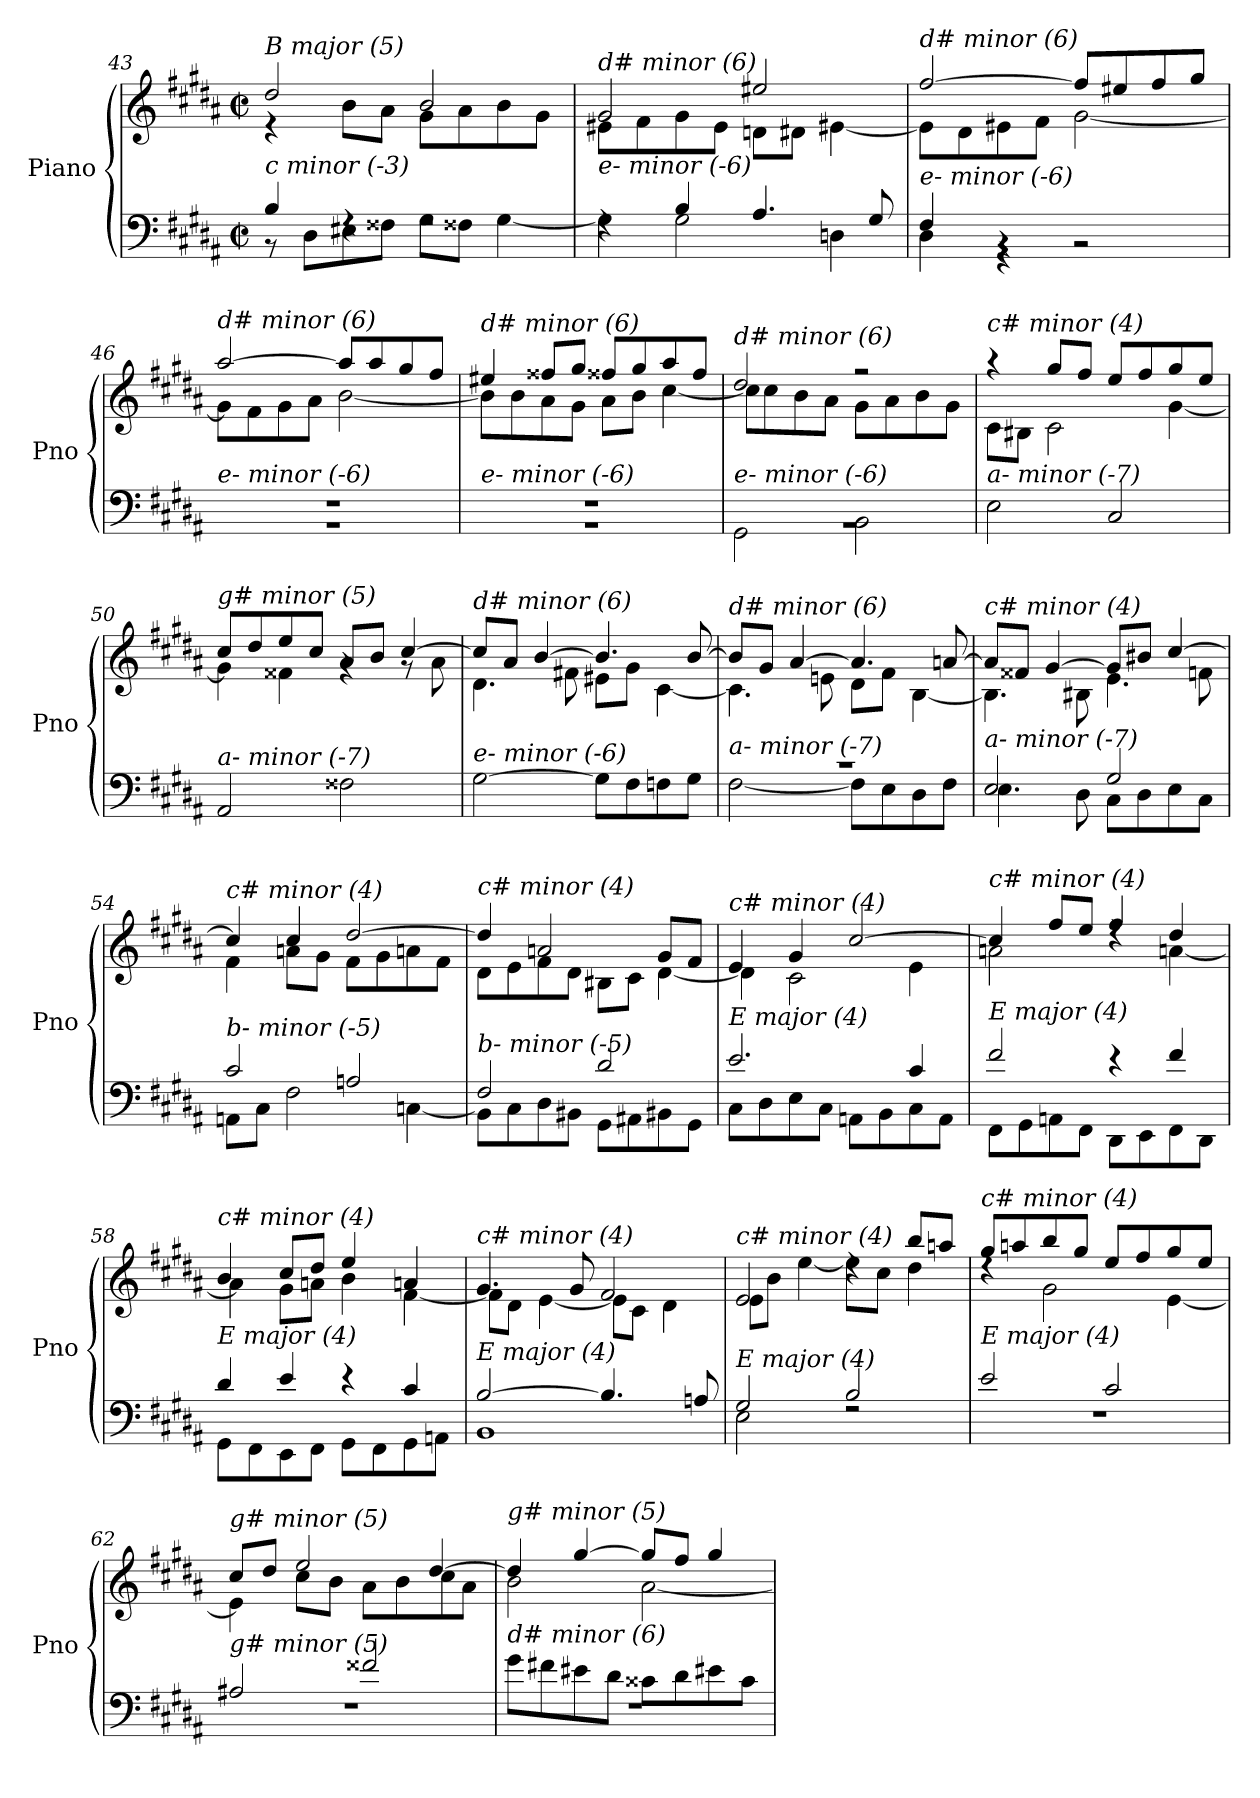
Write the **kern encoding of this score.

**kern	**kern
*part1	*part1
*staff2	*staff1
*I"Piano	*
*I'Pno	*
*clefF4	*clefG2
*k[f#c#g#d#a#]	*k[f#c#g#d#a#]
*M2/2	*M2/2
*met(c|)	*met(c|)
=43	=43
*^	*^
!	!	!LO:TX:i:t=B major (5)	!
!LO:TX:i:t=c minor (-3)	!	!	!
4B/	8r	2dd#/	4r
.	8D#\L	.	.
4rF	8E#Xi\	.	8b\L
.	8F##X\J	.	8a#\J
2rF	8G#\L	2b/	8g#\L
.	8F##X\J	.	8a#\
.	[4G#\	.	8b\
.	.	.	8g#\J
=44	=44	=44	=44
!	!	!LO:TX:i:t=d# minor (6)	!
!LO:TX:i:t=e- minor (-6)	!	!	!
4rF	4G#\]	2g#/	8e#X\L
.	.	.	8f#\
4B/	2G#\	.	8g#\
.	.	.	8e#\J
4.A#/	.	2ee#X/	8dnj\L
.	.	.	8d#\J
.	4Dnj\	.	[4e#X\
8G#/	.	.	.
=45	=45	=45	=45
!	!	!LO:TX:i:t=d# minor (6)	!
!LO:TX:i:t=e- minor (-6)	!	!	!
4F#/	4D#\	[2ff#/	8e#\L]
.	.	.	8d#\
4rBB	4r	.	8e#X\
.	.	.	8f#\J
2rBB	2r	8ff#/L]	[2g#\
.	.	8ee#X/	.
.	.	8ff#/	.
.	.	8gg#/J	.
=46	=46	=46	=46
!	!	!LO:TX:i:t=d# minor (6)	!
!LO:TX:i:t=e- minor (-6)	!	!	!
1rBB	1rF	[2aa#/	8g#\L]
.	.	.	8f#\
.	.	.	8g#\
.	.	.	8a#\J
.	.	8aa#/L]	[2b\
.	.	8aa#/	.
.	.	8gg#/	.
.	.	8ff#/J	.
!!LO:LB:g=z	!!
=47	=47	=47	=47
!	!	!LO:TX:i:t=d# minor (6)	!
!LO:TX:i:t=e- minor (-6)	!	!	!
1rBB	1rF	4ee#X/	8b\L]
.	.	.	8b\
.	.	8ff##X/L	8a#\
.	.	8gg#/J	8g#\J
.	.	8ff##X/L	8a#\L
.	.	8gg#/	8b\J
.	.	8aa#/	[4cc#\
.	.	8ff##/J	.
=48	=48	=48	=48
!	!	!LO:TX:i:t=d# minor (6)	!
!LO:TX:i:t=e- minor (-6)	!	!	!
1rBB	2GG#\	2dd#/	8cc#\L]
.	.	.	8cc#\
.	.	.	8b\
.	.	.	8a#\J
.	2BB\	2r	8g#\L
.	.	.	8a#\
.	.	.	8b\
.	.	.	8g#\J
*v	*v	*	*
=49	=49	=49
!	!LO:TX:i:t=c# minor (4)	!
!LO:TX:i:t=a- minor (-7)	!	!
2E\	4r	8c#\L
.	.	8B#X\J
.	8gg#/L	2c#\
.	8ff#/J	.
2C#/	8ee/L	.
.	8ff#/	.
.	8gg#/	[4g#\
.	8ee/J	.
=50	=50	=50
!	!LO:TX:i:t=g# minor (5)	!
!LO:TX:i:t=a- minor (-7)	!	!
2AA#/	8cc#/L	4g#\]
.	8dd#/	.
.	8ee/	4f##X\
.	8cc#/J	.
2F##X\	8a#/L	4rg
.	8b/J	.
.	[4cc#/	8rg
.	.	8a#\
=51	=51	=51
!	!LO:TX:i:t=d# minor (6)	!
!LO:TX:i:t=e- minor (-6)	!	!
[2G#\	8cc#/L]	4.d#\
.	8a#/J	.
.	[4b/	.
.	.	8f#X\
8G#\L]	4.b/]	8e#X\L
8F#\	.	8g#\J
8Fnj\	.	[4c#\
8G#\J	[8b/	.
!!LO:LB:g=z	!!
=52	=52	=52
*^	*	*
!	!	!LO:TX:i:t=d# minor (6)	!
!LO:TX:i:t=a- minor (-7)	!	!	!
1r	[2F#\	8b/L]	4.c#\]
.	.	8g#/J	.
.	.	[4a#/	.
.	.	.	8en\
.	8F#\L]	4.a#/]	8d#\L
.	8E\	.	8f#\J
.	8D#\	.	[4B\
.	8F#\J	[8an/	.
=53	=53	=53	=53
!	!	!LO:TX:i:t=c# minor (4)	!
!LO:TX:i:t=a- minor (-7)	!	!	!
2E/	4.E\	8a/L]	4.B\]
.	.	8f##X/J	.
.	.	[4g#/	.
.	8D#\	.	8B#X\
2G#/	8C#\L	8g#/L]	4.e\
.	8D#\	8b#X/J	.
.	8E\	[4cc#/	.
.	8C#\J	.	8fnj\
=54	=54	=54	=54
!	!	!LO:TX:i:t=c# minor (4)	!
!LO:TX:i:t=b- minor (-5)	!	!	!
2c#/	8AAn\L	4cc#/]	4f#\
.	8C#\J	.	.
.	2F#\	4cc#/	8an\L
.	.	.	8g#\J
2An/	.	[2dd#/	8f#\L
.	.	.	8g#\
.	[4Cnj\	.	8an\
.	.	.	8f#\J
=55	=55	=55	=55
!	!	!LO:TX:i:t=c# minor (4)	!
!LO:TX:i:t=b- minor (-5)	!	!	!
2F#/	8BB#\L]	4dd#/]	8d#\L
.	8C#\	.	8e\
.	8D#\	2an/	8f#\
.	8BB#X\J	.	8d#\J
2d#/	8GG#\L	.	8B#X\L
.	8AA#X\	.	8c#\J
.	8BB#X\	8g#/L	[4d#\
.	8GG#\J	8f#/J	.
!!LO:PB:g=z	!!
=56	=56	=56	=56
!	!	!LO:TX:i:t=c# minor (4)	!
!LO:TX:i:t=E major (4)	!	!	!
2.e/	8C#\L	4e/	4d#\]
.	8D#\	.	.
.	8E\	4g#/	2c#\
.	8C#\J	.	.
.	8AAn\L	[2cc#/	.
.	8BB\	.	.
4c#/	8C#\	.	4e\
.	8AA\J	.	.
=57	=57	=57	=57
!	!	!LO:TX:i:t=c# minor (4)	!
!LO:TX:i:t=E major (4)	!	!	!
2f#/	8FF#\L	4cc#/]	2an\
.	8GG#\	.	.
.	8AAn\	8ff#/L	.
.	8FF#\J	8ee/J	.
4r	8DD#\L	4ff#/	4rdd
.	8EE\	.	.
4f#/	8FF#\	4dd#/	[4an\
.	8DD#\J	.	.
=58	=58	=58	=58
!	!	!LO:TX:i:t=c# minor (4)	!
!LO:TX:i:t=E major (4)	!	!	!
4d#/	8GG#\L	4b/	4a\]
.	8FF#\	.	.
4e/	8EE\	8cc#/L	8g#\L
.	8FF#\J	8dd#/J	8an\J
4r	8GG#\L	4ee/	4b\
.	8FF#\	.	.
4c#/	8GG#\	4an/	[4f#\
.	8AAn\J	.	.
=59	=59	=59	=59
!	!	!LO:TX:i:t=c# minor (4)	!
!LO:TX:i:t=E major (4)	!	!	!
[2B/	1BB	4.g#/	8f#\L]
.	.	.	8d#\J
.	.	.	[4e\
.	.	8g#/	.
4.B/]	.	2f#/	8e\L]
.	.	.	8c#\J
.	.	.	4d#\
8An/	.	.	.
!!LO:LB:g=z	!!
=60	=60	=60	=60
!	!	!LO:TX:i:t=c# minor (4)	!
!LO:TX:i:t=E major (4)	!	!	!
2G#/	2E\	2e/	8e\L
.	.	.	8b\J
.	.	.	[4ee\
2B/	2rF	4rdd	8ee\L]
.	.	.	8cc#\J
.	.	8bb/L	4dd#\
.	.	8aan/J	.
=61	=61	=61	=61
!	!	!LO:TX:i:t=c# minor (4)	!
!LO:TX:i:t=E major (4)	!	!	!
2e/	1rF	8gg#/L	4rdd
.	.	8aan/	.
.	.	8bb/	2g#\
.	.	8gg#/J	.
2c#/	.	8ee/L	.
.	.	8ff#/	.
.	.	8gg#/	[4e\
.	.	8ee/J	.
=62	=62	=62	=62
!	!	!LO:TX:i:t=g# minor (5)	!
!LO:TX:i:t=g# minor (5)	!	!	!
2A#X/	1rF	8cc#/L	4e\]
.	.	8dd#/J	.
.	.	2ee/	8cc#\L
.	.	.	8b\J
2f##X/	.	.	8a#\L
.	.	.	8b\
.	.	[4dd#/	8cc#\
.	.	.	8a#\J
=63	=63	=63	=63
!	!	!LO:TX:i:t=g# minor (5)	!
!LO:TX:i:t=d# minor (6)	!	!	!
8g#\L	1rF	4dd#/]	2b\
8f#X\	.	.	.
8e#X\	.	[4gg#/	.
8d#\J	.	.	.
8c##X\L	.	8gg#/L]	[2a#\
8d#\	.	8ff#/J	.
8e#X\	.	4gg#/	.
8c##\J	.	.	.
*v	*v	*	*
*	*v	*v
=	=
*-	*-
